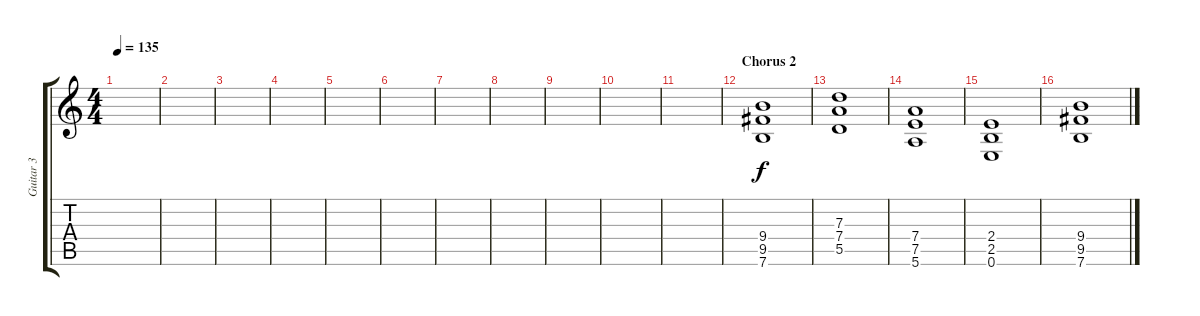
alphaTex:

\track ("Guitar 3" "Guitar 3") {instrument overdrivenguitar}
\staff {score tabs}
\tuning (E4 B3 G3 D3 A2 E2) {hide}
\ts (4 4)
\tempo 135
\clef g2
\ks c
|
|
|
|
|
|
|
|
|
|
|
\section ("" "Chorus 2")
(9.4 9.5 7.6).1 |
(7.3 7.4 5.5).1 |
(7.4 7.5 5.6).1 |
(2.4 2.5 0.6).1 |
(9.4 9.5 7.6).1
